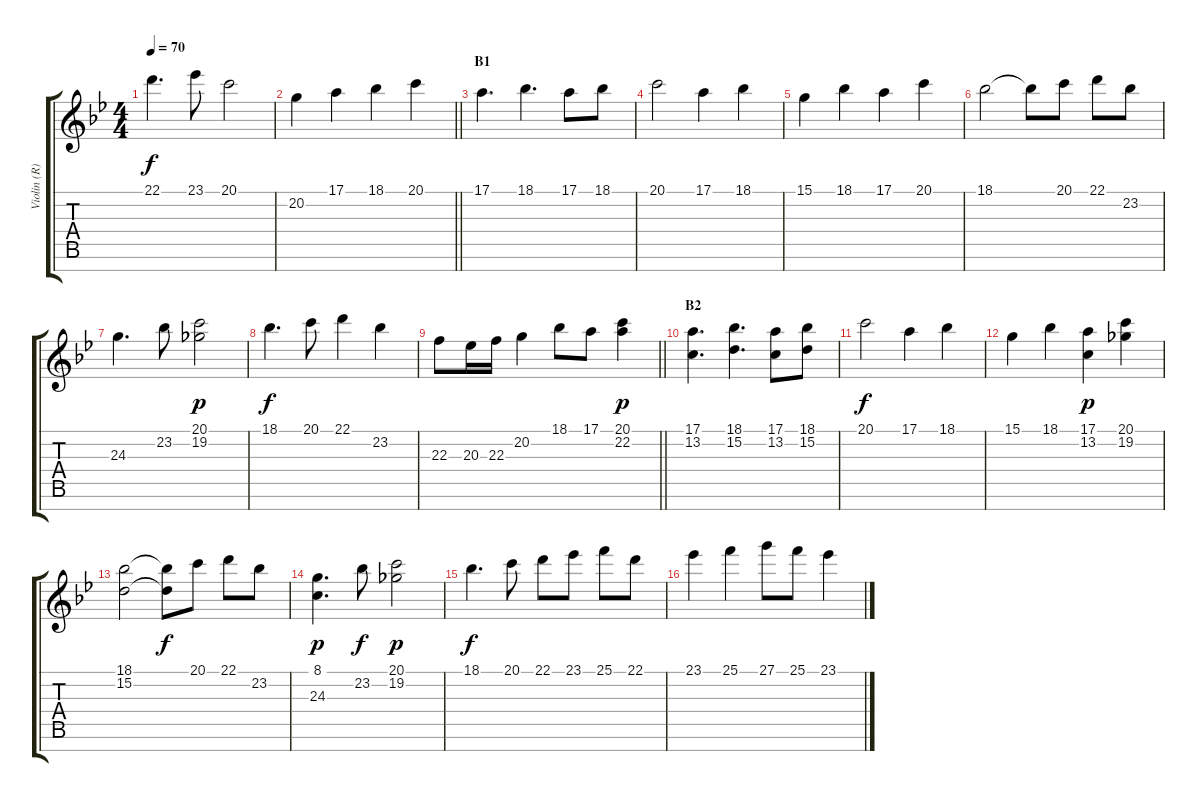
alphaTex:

\track ("Violin (R)" "Violin (R)") {instrument violin}
\staff {score tabs}
\tuning (E4 B3 G3 D3 A2 E2 B1) {hide}
\ts (4 4)
\tempo 70
\clef g2
\ks bb
22.1.4{d dy f} 23.1.8 20.1.2 |
\barLineRight lightlight
20.2.4 17.1.4 18.1.4 20.1.4 |
\section ("" "B1")
17.1.4{d} 18.1.4{d} 17.1.8 18.1.8 |
20.1.2 17.1.4 18.1.4 |
15.1.4 18.1.4 17.1.4 20.1.4 |
18.1.2 18.1{t}.8 20.1.8 22.1.8 23.2.8 |
24.3.4{d} 23.2.8 (20.1 19.2).2{dy p} |
18.1.4{d dy f} 20.1.8 22.1.4 23.2.4 |
\barLineRight lightlight
22.3.8 20.3.16 22.3.16 20.2.4 18.1.8 17.1.8 (20.1 22.2).4{dy p} |
\section ("" "B2")
(17.1 13.2).4{d} (18.1 15.2).4{d} (17.1 13.2).8 (18.1 15.2).8 |
20.1.2{dy f} 17.1.4 18.1.4 |
15.1.4 18.1.4 (17.1 13.2).4{dy p} (20.1 19.2).4 |
(18.1 15.2).2 (18.1{t} 15.2{t}).8{dy f} 20.1.8 22.1.8 23.2.8 |
(8.1 24.3).4{d dy p} 23.2.8{dy f} (20.1 19.2).2{dy p} |
18.1.4{d dy f} 20.1.8 22.1.8 23.1.8 25.1.8 22.1.8 |
23.1.4 25.1.4 27.1.8 25.1.8 23.1.4
